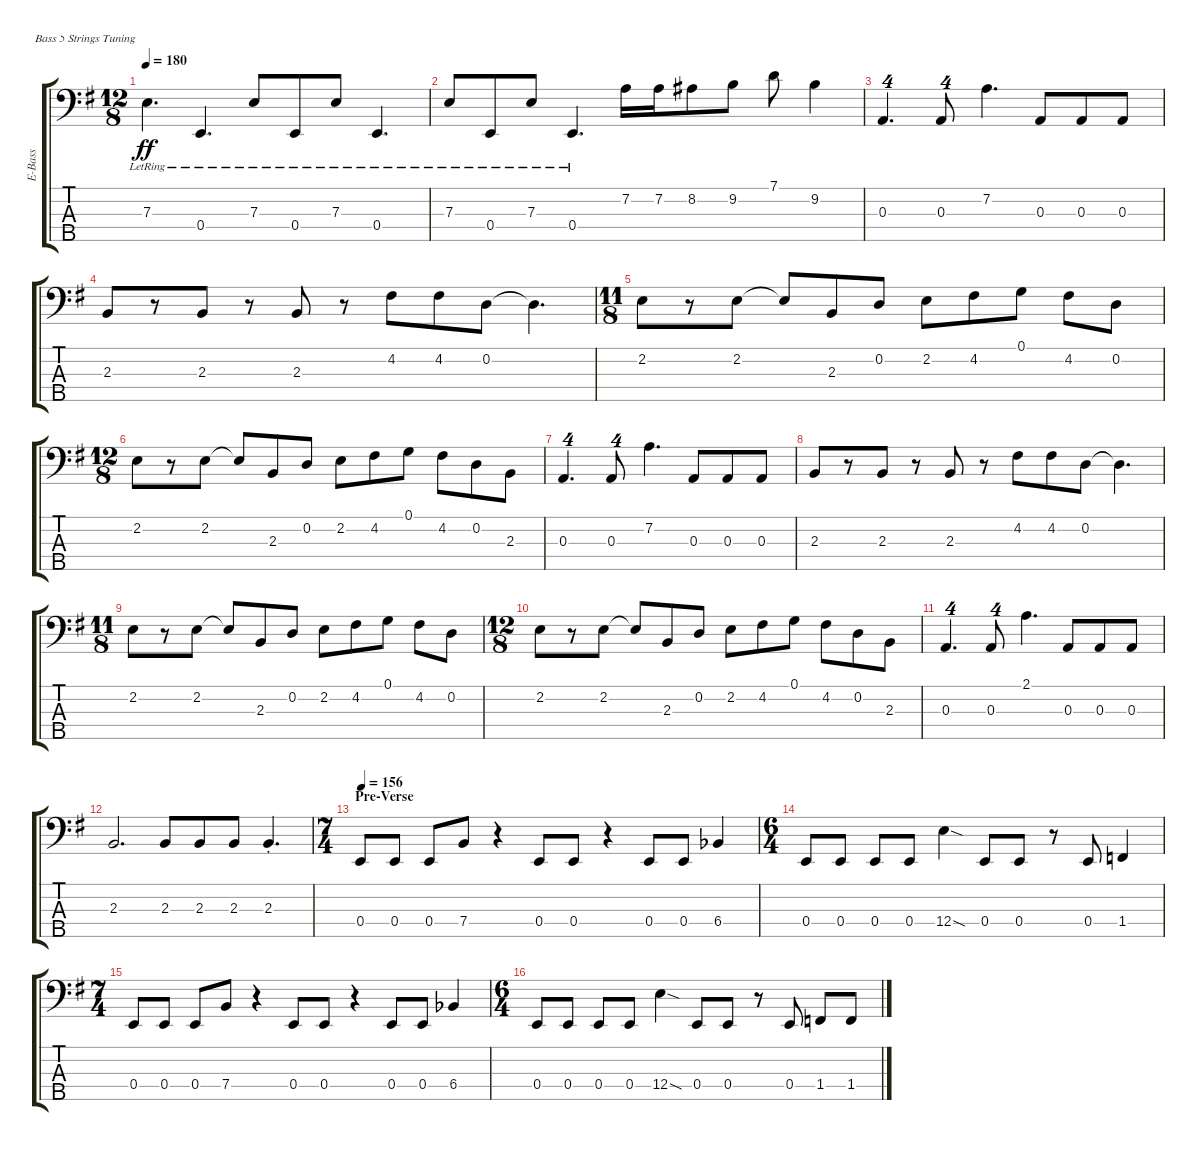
\defaultSystemsLayout 4
\bracketExtendMode groupsimilarinstruments
\otherSystemsTrackNameOrientation horizontal
\track ("Electric Bass" "E-Bass") {multiBarRest instrument electricbassfinger}
\staff {score tabs}
\tuning (G2 D2 A1 E1 B0)
\ts (12 8)
\tempo 180
\clef f4
\ks g
7.3{lr acc forcenatural}.4{d dy ff} 0.4{lr acc forcenatural}.4{d} 7.3{lr acc forcenatural}.8 0.4{lr acc forcenatural}.8 7.3{lr acc forcenatural}.8 0.4{lr acc forcenatural}.4{d} |
7.3{lr acc forcenatural}.8 0.4{lr acc forcenatural}.8 7.3{lr acc forcenatural}.8 0.4{lr acc forcenatural}.4{d} 7.2{acc forcenatural}.16 7.2{acc forcenatural}.16 8.2{acc #}.8 9.2{acc forcenatural}.8 7.1{acc forcenatural}.8 9.2{acc forcenatural}.4 |
0.3{acc forcenatural}.4{d tu (4 6)} 0.3{acc forcenatural}.8{tu (4 6)} 7.2{acc forcenatural}.4{d} 0.3{acc forcenatural}.8 0.3{acc forcenatural}.8 0.3{acc forcenatural}.8 |
2.3{acc forcenatural}.8 r.8 2.3{acc forcenatural}.8 r.8 2.3{acc forcenatural}.8 r.8 4.2{acc #}.8 4.2{acc #}.8 0.2{acc forcenatural}.8 0.2{t acc forcenatural}.4{d} |
\ts (11 8)
\beaming (8 3 3 3 2)
2.2{acc forcenatural}.8 r.8 2.2{acc forcenatural}.8 2.2{t acc forcenatural}.8 2.3{acc forcenatural}.8 0.2{acc forcenatural}.8 2.2{acc forcenatural}.8 4.2{acc #}.8 0.1{acc forcenatural}.8 4.2{acc #}.8 0.2{acc forcenatural}.8 |
\ts (12 8)
\beaming (8 3 3 3 3)
2.2{acc forcenatural}.8 r.8 2.2{acc forcenatural}.8 2.2{t acc forcenatural}.8 2.3{acc forcenatural}.8 0.2{acc forcenatural}.8 2.2{acc forcenatural}.8 4.2{acc #}.8 0.1{acc forcenatural}.8 4.2{acc #}.8 0.2{acc forcenatural}.8 2.3{acc forcenatural}.8 |
0.3{acc forcenatural}.4{d tu (4 6)} 0.3{acc forcenatural}.8{tu (4 6)} 7.2{acc forcenatural}.4{d} 0.3{acc forcenatural}.8 0.3{acc forcenatural}.8 0.3{acc forcenatural}.8 |
2.3{acc forcenatural}.8 r.8 2.3{acc forcenatural}.8 r.8 2.3{acc forcenatural}.8 r.8 4.2{acc #}.8 4.2{acc #}.8 0.2{acc forcenatural}.8 0.2{t acc forcenatural}.4{d} |
\ts (11 8)
\beaming (8 3 3 3 3)
2.2{acc forcenatural}.8 r.8 2.2{acc forcenatural}.8 2.2{t acc forcenatural}.8 2.3{acc forcenatural}.8 0.2{acc forcenatural}.8 2.2{acc forcenatural}.8 4.2{acc #}.8 0.1{acc forcenatural}.8 4.2{acc #}.8 0.2{acc forcenatural}.8 |
\ts (12 8)
\beaming (8 3 3 3 3)
2.2{acc forcenatural}.8 r.8 2.2{acc forcenatural}.8 2.2{t acc forcenatural}.8 2.3{acc forcenatural}.8 0.2{acc forcenatural}.8 2.2{acc forcenatural}.8 4.2{acc #}.8 0.1{acc forcenatural}.8 4.2{acc #}.8 0.2{acc forcenatural}.8 2.3{acc forcenatural}.8 |
0.3{acc forcenatural}.4{d tu (4 6)} 0.3{acc forcenatural}.8{tu (4 6)} 2.1{acc forcenatural}.4{d} 0.3{acc forcenatural}.8 0.3{acc forcenatural}.8 0.3{acc forcenatural}.8 |
2.3{acc forcenatural}.2{d} 2.3{acc forcenatural}.8 2.3{acc forcenatural}.8 2.3{acc forcenatural}.8 2.3{st acc forcenatural}.4{d} |
\ts (7 4)
\beaming (8 2 2 2 2 2 2 2)
\section ("" "Pre-Verse")
\tempo (156 0.00625)
0.4{acc forcenatural}.8 0.4{acc forcenatural}.8 0.4{acc forcenatural}.8 7.4{acc forcenatural}.8 r.4 0.4{acc forcenatural}.8 0.4{acc forcenatural}.8 r.4 0.4{acc forcenatural}.8 0.4{acc forcenatural}.8 6.4{acc b}.4 |
\ts (6 4)
\beaming (8 2 2 2 2 2 2 2)
0.4{acc forcenatural}.8 0.4{acc forcenatural}.8 0.4{acc forcenatural}.8 0.4{acc forcenatural}.8 12.4{sod acc forcenatural}.4 0.4{acc forcenatural}.8 0.4{acc forcenatural}.8 r.8 0.4{acc forcenatural}.8 1.4{acc forcenatural}.4 |
\ts (7 4)
\beaming (8 2 2 2 2 2 2 2)
0.4{acc forcenatural}.8 0.4{acc forcenatural}.8 0.4{acc forcenatural}.8 7.4{acc forcenatural}.8 r.4 0.4{acc forcenatural}.8 0.4{acc forcenatural}.8 r.4 0.4{acc forcenatural}.8 0.4{acc forcenatural}.8 6.4{acc b}.4 |
\ts (6 4)
\beaming (8 2 2 2 2 2 2 2)
0.4{acc forcenatural}.8 0.4{acc forcenatural}.8 0.4{acc forcenatural}.8 0.4{acc forcenatural}.8 12.4{sod acc forcenatural}.4 0.4{acc forcenatural}.8 0.4{acc forcenatural}.8 r.8 0.4{acc forcenatural}.8 1.4{acc forcenatural}.8 1.4{acc forcenatural}.8
